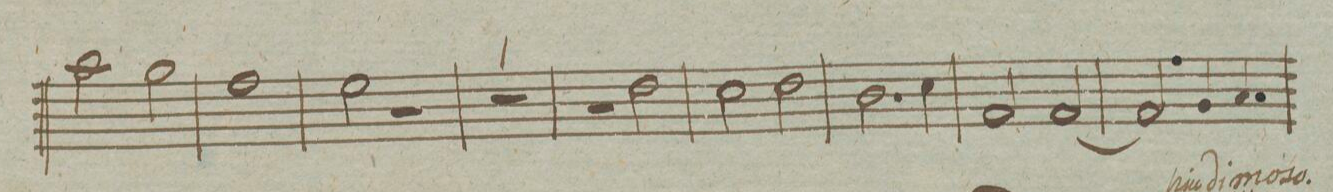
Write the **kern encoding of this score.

**kern
*I"Fagotto ſecondo
*clefF4
*k[]
*met(c)
*M4/4
2c\
2B\
=18
1A
=19
2G\
2r
=20
1r
=21
2r
2F\
=22
2E\
2F\
=23
2.D\
4E\
=24
2AA/
[<2AA/
=25
2AA/]
4BB/
4C/
=26
*-
